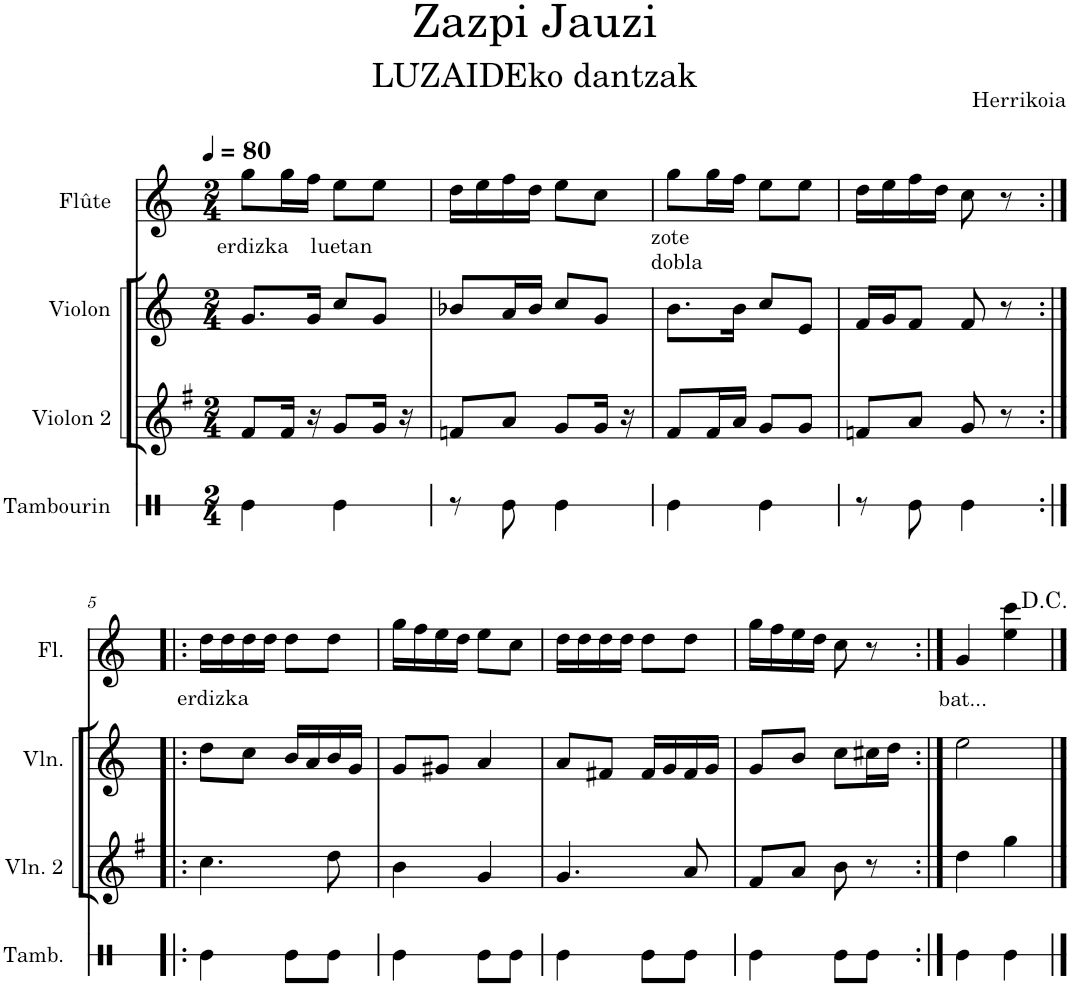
**kern	**kern	**kern	**kern
*part4	*part3	*part2	*part1
*staff4	*staff3	*staff2	*staff1
*I"Tambourin	*I"Violon 2	*I"Violon	*I"Flûte
*I'Tamb.	*I'Vln. 2	*I'Vln.	*I'Fl.
*stria1	*	*	*
*clefX	*clefG2	*clefG2	*clefG2
*	*Trd-2c-5	*	*
*k[]	*k[f#]	*k[]	*k[]
*M2/4	*M2/4	*M2/4	*M2/4
*MM80	*MM80	*MM80	*MM80
=1	=1	=1	=1
!	!	!	!LO:TX:b:t=erdizka
4Re\	8f#/L	8.g/L	8gg\L
.	16f#/Jk	.	16gg\L
.	16r	16g/Jk	16ff\JJ
!	!	!	!LO:TX:b:t=luetan
4Re\	8g/L	8cc/L	8ee\L
.	16g/Jk	8g/J	8ee\J
.	16r	.	.
=2	=2	=2	=2
8r	8fn/L	8b-X/L	16dd\LL
.	.	.	16ee\
8Re\	8a/J	16a/L	16ff\
.	.	16b-/JJ	16dd\JJ
4Re\	8g/L	8cc/L	8ee\L
.	16g/Jk	8g/J	8cc\J
.	16r	.	.
=3	=3	=3	=3
!	!	!	!LO:TX:b:t=zote
!	!	!	!LO:TX:b:t=dobla
4Re\	8f#/L	8.b\L	8gg\L
.	16f#/L	.	16gg\L
.	16a/JJ	16b\Jk	16ff\JJ
4Re\	8g/L	8cc/L	8ee\L
.	8g/J	8e/J	8ee\J
=4	=4	=4	=4
8r	8fn/L	16f/LL	16dd\LL
.	.	16g/J	16ee\
8Re\	8a/J	8f/J	16ff\
.	.	.	16dd\JJ
4Re\	8g/	8f/	8cc\
.	8r	8r	8r
!!LO:LB:g=z
=5:|!|:	=5:|!|:	=5:|!|:	=5:|!|:
!	!	!	!LO:TX:b:t=erdizka
4Re\	4.cc\	8dd\L	16dd\LL
.	.	.	16dd\
.	.	8cc\J	16dd\
.	.	.	16dd\JJ
8Re\L	.	16b/LL	8dd\L
.	.	16a/	.
8Re\J	8dd\	16b/	8dd\J
.	.	16g/JJ	.
=6	=6	=6	=6
4Re\	4b\	8g/L	16gg\LL
.	.	.	16ff\
.	.	8g#X/J	16ee\
.	.	.	16dd\JJ
8Re\L	4g/	4a/	8ee\L
8Re\J	.	.	8cc\J
=7	=7	=7	=7
4Re\	4.g/	8a/L	16dd\LL
.	.	.	16dd\
.	.	8f#X/J	16dd\
.	.	.	16dd\JJ
8Re\L	.	16f#/LL	8dd\L
.	.	16g/	.
8Re\J	8a/	16f#/	8dd\J
.	.	16g/JJ	.
=8	=8	=8	=8
4Re\	8f#/L	8g/L	16gg\LL
.	.	.	16ff\
.	8a/J	8b/J	16ee\
.	.	.	16dd\JJ
8Re\L	8b\	8cc\L	8cc\
8Re\J	8r	16cc#X\L	8r
.	.	16dd\JJ	.
=9:|!	=9:|!	=9:|!	=9:|!
!	!	!	!LO:TX:b:t=bat...
4Re\	4dd\	2ee\	4g/
4Re\	4gg\	.	4ee\ 4ccc\
==	==	==	==
*-	*-	*-	*-
